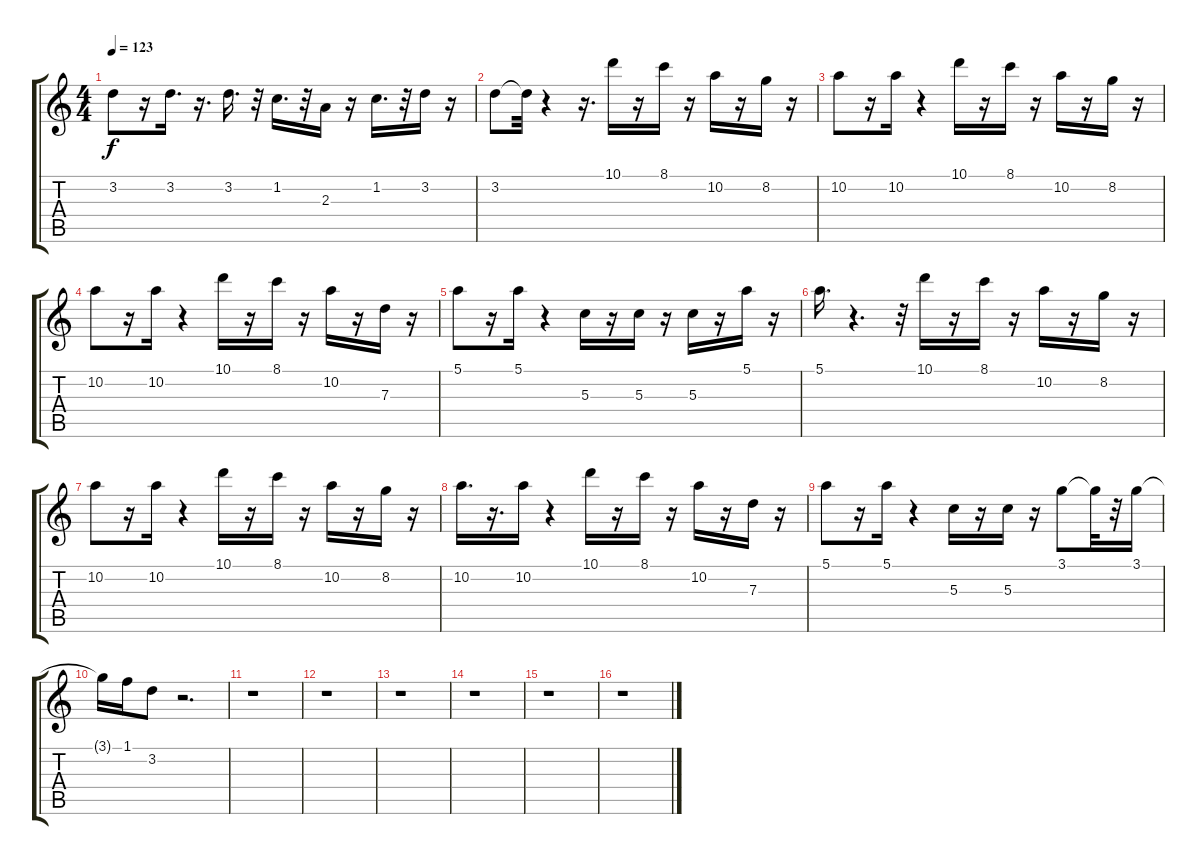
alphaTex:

\track "" {instrument acousticguitarsteel}
\staff {score tabs}
\tuning (E4 B3 G3 D3 A2 E2) {hide}
\ts (4 4)
\tempo 123
\clef g2
\ks c
3.2.8{dy f} r.16 3.2.16{d} r.16{d} 3.2.16{d} r.32 1.2.16{d} r.32 2.3.16 r.16 1.2.16{d} r.32 3.2.16 r.16 |
3.2.8 3.2{t}.32 r.4 r.16{d} 10.1.16 r.16 8.1.16 r.16 10.2.16 r.16 8.2.16 r.16 |
10.2.8 r.16 10.2.16 r.4 10.1.16 r.16 8.1.16 r.16 10.2.16 r.16 8.2.16 r.16 |
10.2.8 r.16 10.2.16 r.4 10.1.16 r.16 8.1.16 r.16 10.2.16 r.16 7.3.16 r.16 |
5.1.8 r.16 5.1.16 r.4 5.3.16 r.16 5.3.16 r.16 5.3.16 r.16 5.1.16 r.16 |
5.1.16{d} r.4{d} r.32 10.1.16 r.16 8.1.16 r.16 10.2.16 r.16 8.2.16 r.16 |
10.2.8 r.16 10.2.16 r.4 10.1.16 r.16 8.1.16 r.16 10.2.16 r.16 8.2.16 r.16 |
10.2.16{d} r.16{d} 10.2.16 r.4 10.1.16 r.16 8.1.16 r.16 10.2.16 r.16 7.3.16 r.16 |
5.1.8 r.16 5.1.16 r.4 5.3.16 r.16 5.3.16 r.16 3.1.8 3.1{t}.32 r.32 3.1.16 |
3.1{t}.16 1.1.16 3.2.8 r.2{d} |
r.1 |
r.1 |
r.1 |
r.1 |
r.1 |
r.1
